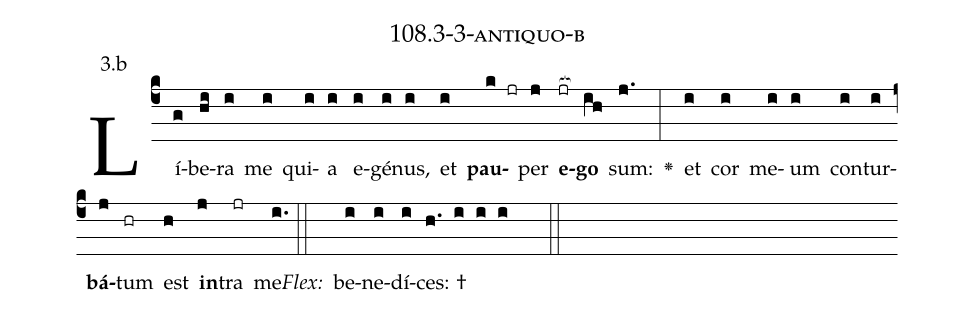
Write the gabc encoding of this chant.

name: 108.3-3-antiquo-b;
annotation: 3.b;
%%
(c4)Lí(g)be(hi)ra(i) me(i) qui(i)a(i) e(i)gé(i)nus,(i) et(i) <b>pau</b>(k jr)per(j) <b>e</b>(jr[ocb:1{])<b>go</b>(ih[ocb:0}]) sum:(j.) <v>\greheightstar</v>(:) et(i) cor(i) me(i)um(i) con(i)tur(i)<b>bá</b>(j)tum(hr) est(h) <b>in</b>(j)tra(jr) me.(i.) (::)
<i>Flex:</i>()  be(i)ne(i)dí(i)ces: †(h. i i i  ::)

%E(i) u(i) o(j) u(h) a(j) e.(i.) (::)
